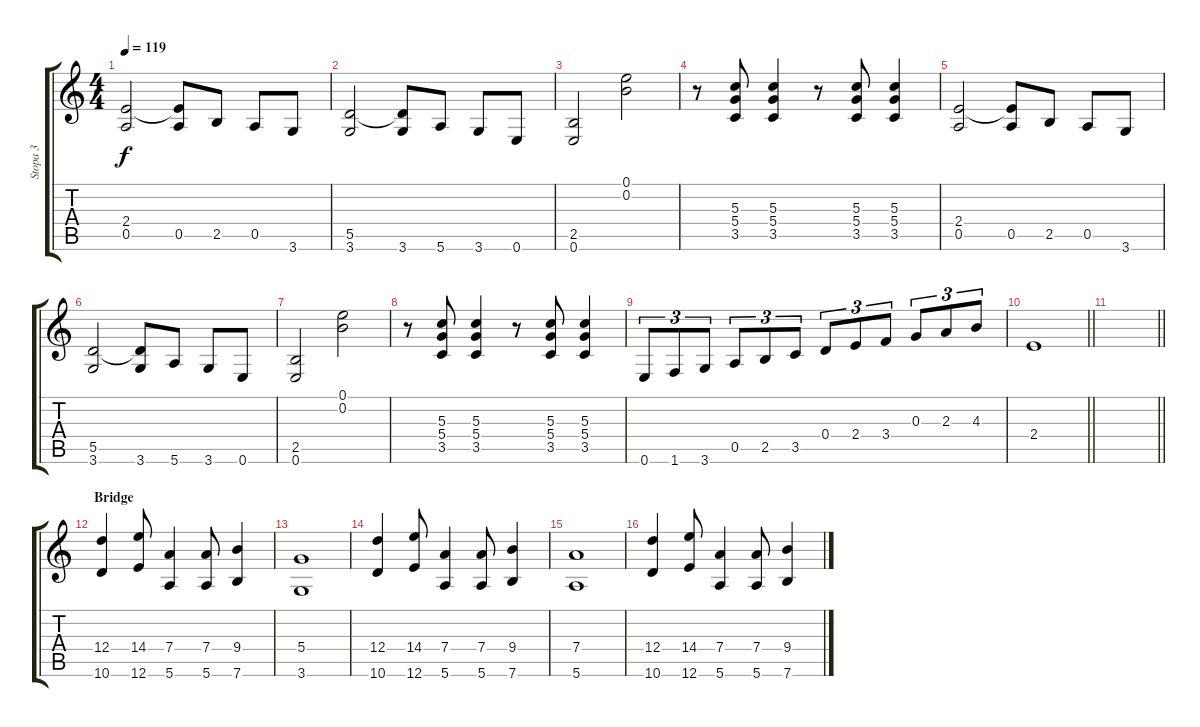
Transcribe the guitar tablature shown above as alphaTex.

\track ("Stopa 3" "Stopa 3") {instrument distortionguitar}
\staff {score tabs}
\tuning (E4 B3 G3 D3 A2 E2) {hide}
\ts (4 4)
\tempo 119
\clef g2
\ks c
(2.4 0.5).2{dy f volume 14} (2.4{t} 0.5).8 2.5.8 0.5.8 3.6.8 |
(5.5 3.6).2 (5.5{t} 3.6).8 5.6.8 3.6.8 0.6.8 |
(2.5 0.6).2 (0.1 0.2).2 |
r.8 (5.3 5.4 3.5).8 (5.3 5.4 3.5).4 r.8 (5.3 5.4 3.5).8 (5.3 5.4 3.5).4 |
(2.4 0.5).2{volume 14} (2.4{t} 0.5).8 2.5.8 0.5.8 3.6.8 |
(5.5 3.6).2 (5.5{t} 3.6).8 5.6.8 3.6.8 0.6.8 |
(2.5 0.6).2 (0.1 0.2).2 |
r.8 (5.3 5.4 3.5).8 (5.3 5.4 3.5).4 r.8 (5.3 5.4 3.5).8 (5.3 5.4 3.5).4 |
0.6.8{tu (3 2)} 1.6.8{tu (3 2)} 3.6.8{tu (3 2)} 0.5.8{tu (3 2)} 2.5.8{tu (3 2)} 3.5.8{tu (3 2)} 0.4.8{tu (3 2)} 2.4.8{tu (3 2)} 3.4.8{tu (3 2)} 0.3.8{tu (3 2)} 2.3.8{tu (3 2)} 4.3.8{tu (3 2)} |
\barLineRight lightlight
2.4.1{volume 5} |
\barLineRight lightlight
|
\section ("" "Bridge")
(12.4 10.6).4{volume 14} (14.4 12.6).8 (7.4 5.6).4 (7.4 5.6).8 (9.4 7.6).4 |
(5.4 3.6).1 |
(12.4 10.6).4 (14.4 12.6).8 (7.4 5.6).4 (7.4 5.6).8 (9.4 7.6).4 |
(7.4 5.6).1 |
(12.4 10.6).4 (14.4 12.6).8 (7.4 5.6).4 (7.4 5.6).8 (9.4 7.6).4
